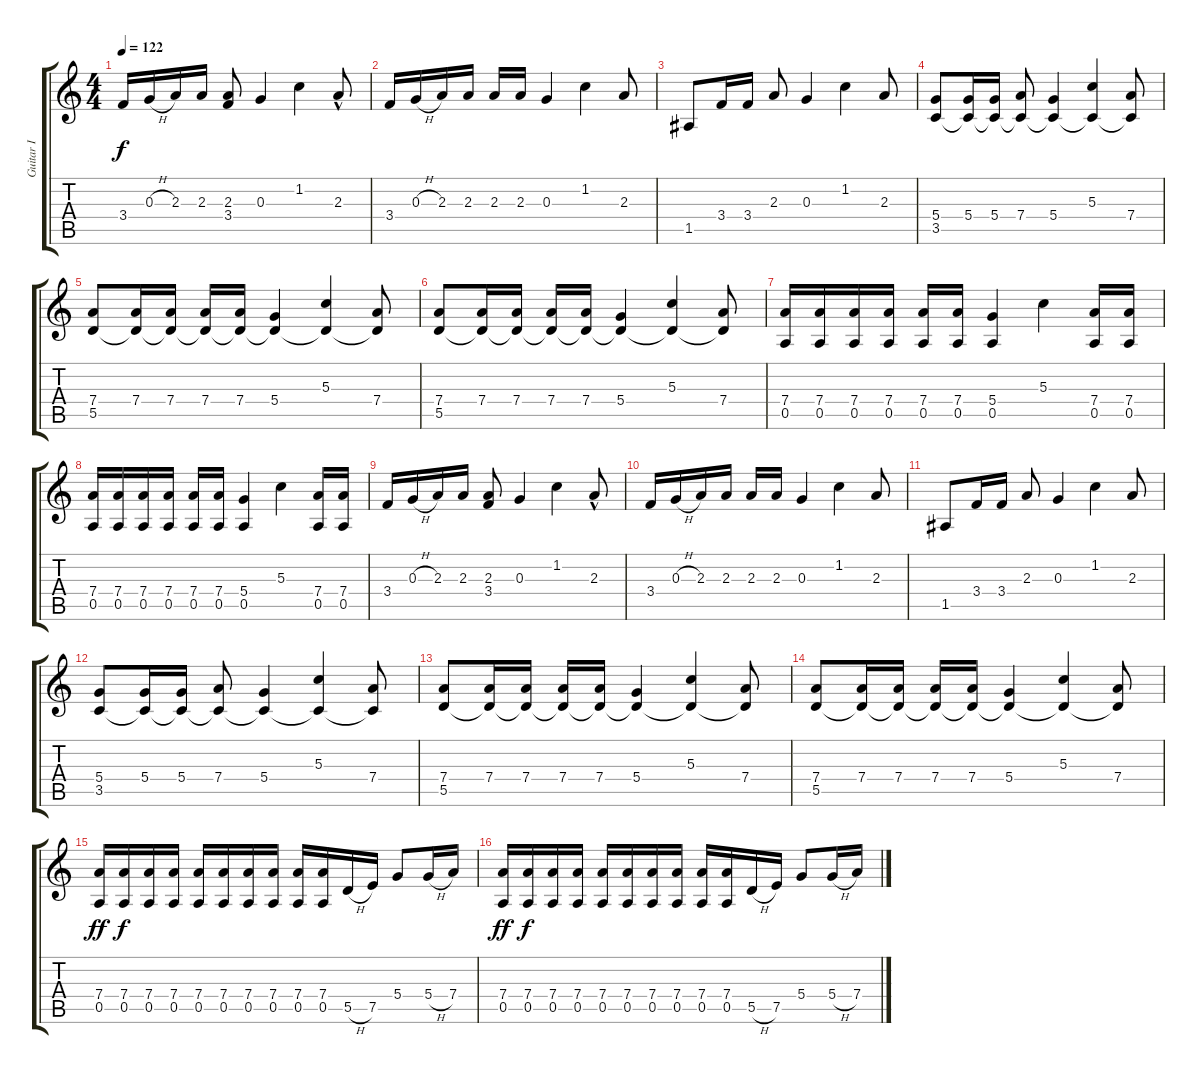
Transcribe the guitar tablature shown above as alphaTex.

\track ("Guitar I" "Guitar I") {instrument overdrivenguitar}
\staff {score tabs}
\tuning (E4 B3 G3 D3 A2 E2) {hide}
\ts (4 4)
\tempo 122
\clef g2
\ks c
3.4.16{dy f} 0.3{h}.16 2.3.16 2.3.16 (2.3 3.4).8 0.3.4 1.2.4 2.3{hac}.8 |
3.4.16 0.3{h}.16 2.3.16 2.3.16 2.3.16 2.3.16 0.3.4 1.2.4 2.3.8 |
1.5.8 3.4.16 3.4.16 2.3.8 0.3.4 1.2.4 2.3.8 |
(5.4 3.5).8 (5.4 3.5{t}).16 (5.4 3.5{t}).16 (7.4 3.5{t}).8 (5.4 3.5{t}).4 (5.3 3.5{t}).4 (7.4 3.5{t}).8 |
(7.4 5.5).8 (7.4 5.5{t}).16 (7.4 5.5{t}).16 (7.4 5.5{t}).16 (7.4 5.5{t}).16 (5.4 5.5{t}).4 (5.3 5.5{t}).4 (7.4 5.5{t}).8 |
(7.4 5.5).8 (7.4 5.5{t}).16 (7.4 5.5{t}).16 (7.4 5.5{t}).16 (7.4 5.5{t}).16 (5.4 5.5{t}).4 (5.3 5.5{t}).4 (7.4 5.5{t}).8 |
(7.4 0.5).16 (7.4 0.5).16 (7.4 0.5).16 (7.4 0.5).16 (7.4 0.5).16 (7.4 0.5).16 (5.4 0.5).4 5.3.4 (7.4 0.5).16 (7.4 0.5).16 |
(7.4 0.5).16 (7.4 0.5).16 (7.4 0.5).16 (7.4 0.5).16 (7.4 0.5).16 (7.4 0.5).16 (5.4 0.5).4 5.3.4 (7.4 0.5).16 (7.4 0.5).16 |
3.4.16 0.3{h}.16 2.3.16 2.3.16 (2.3 3.4).8 0.3.4 1.2.4 2.3{hac}.8 |
3.4.16 0.3{h}.16 2.3.16 2.3.16 2.3.16 2.3.16 0.3.4 1.2.4 2.3.8 |
1.5.8 3.4.16 3.4.16 2.3.8 0.3.4 1.2.4 2.3.8 |
(5.4 3.5).8 (5.4 3.5{t}).16 (5.4 3.5{t}).16 (7.4 3.5{t}).8 (5.4 3.5{t}).4 (5.3 3.5{t}).4 (7.4 3.5{t}).8 |
(7.4 5.5).8 (7.4 5.5{t}).16 (7.4 5.5{t}).16 (7.4 5.5{t}).16 (7.4 5.5{t}).16 (5.4 5.5{t}).4 (5.3 5.5{t}).4 (7.4 5.5{t}).8 |
(7.4 5.5).8 (7.4 5.5{t}).16 (7.4 5.5{t}).16 (7.4 5.5{t}).16 (7.4 5.5{t}).16 (5.4 5.5{t}).4 (5.3 5.5{t}).4 (7.4 5.5{t}).8 |
(7.4 0.5).16{dy ff} (7.4 0.5).16{dy f} (7.4 0.5).16 (7.4 0.5).16 (7.4 0.5).16 (7.4 0.5).16 (7.4 0.5).16 (7.4 0.5).16 (7.4 0.5).16 (7.4 0.5).16 5.5{h}.16 7.5.16 5.4.8 5.4{h}.16 7.4.16 |
(7.4 0.5).16{dy ff} (7.4 0.5).16{dy f} (7.4 0.5).16 (7.4 0.5).16 (7.4 0.5).16 (7.4 0.5).16 (7.4 0.5).16 (7.4 0.5).16 (7.4 0.5).16 (7.4 0.5).16 5.5{h}.16 7.5.16 5.4.8 5.4{h}.16 7.4.16
